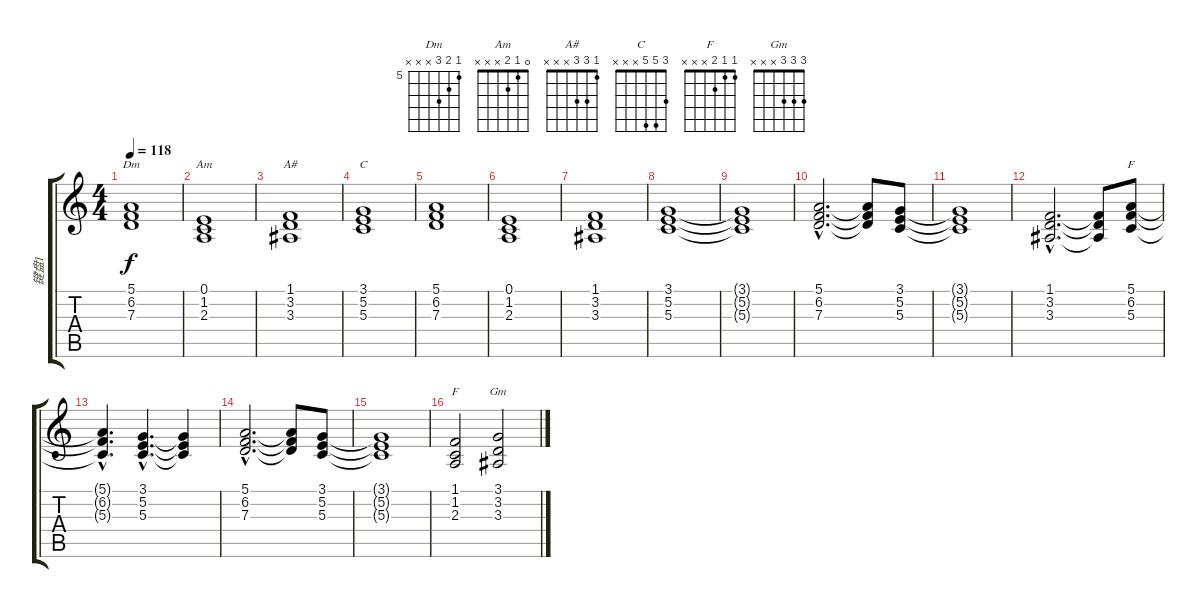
\track ("键盘1" "键盘1") {instrument stringensemble1}
\staff {score tabs}
\tuning (E4 B3 G3 D3 A2 E2) {hide}
\chord ("Dm" 5 6 7 x x x) {firstfret 5}
\chord ("Am" 0 1 2 x x x)
\chord ("A#" 1 3 3 x x x)
\chord ("C" 3 5 5 x x x)
\chord ("F" 5 6 5 x x x) {firstfret 5}
\chord ("F" 1 1 2 x x x)
\chord ("Gm" 3 3 3 x x x)
\ts (4 4)
\tempo 118
\clef g2
\ks c
(5.1 6.2 7.3).1{ch "Dm" dy f} |
(0.1 1.2 2.3).1{ch "Am"} |
(1.1 3.2 3.3).1{ch "A#"} |
(3.1 5.2 5.3).1{ch "C"} |
(5.1 6.2 7.3).1 |
(0.1 1.2 2.3).1 |
(1.1 3.2 3.3).1 |
(3.1 5.2 5.3).1 |
(3.1{t} 5.2{t} 5.3{t}).1 |
(5.1{hac} 6.2{hac} 7.3{hac}).2{d} (5.1{t} 6.2{t} 7.3{t}).8 (3.1 5.2 5.3).8 |
(3.1{t} 5.2{t} 5.3{t}).1 |
(1.1{hac} 3.2{hac} 3.3{hac}).2{d} (1.1{t} 3.2{t} 3.3{t}).8 (5.1 6.2 5.3).8{ch "F"} |
(5.1{hac t} 6.2{hac t} 5.3{hac t}).4{d} (3.1{hac} 5.2{hac} 5.3{hac}).4{d} (3.1{t} 5.2{t} 5.3{t}).4 |
(5.1{hac} 6.2{hac} 7.3{hac}).2{d} (5.1{t} 6.2{t} 7.3{t}).8 (3.1 5.2 5.3).8 |
(3.1{t} 5.2{t} 5.3{t}).1 |
(1.1 1.2 2.3).2{ch "F"} (3.1 3.2 3.3).2{ch "Gm"}
